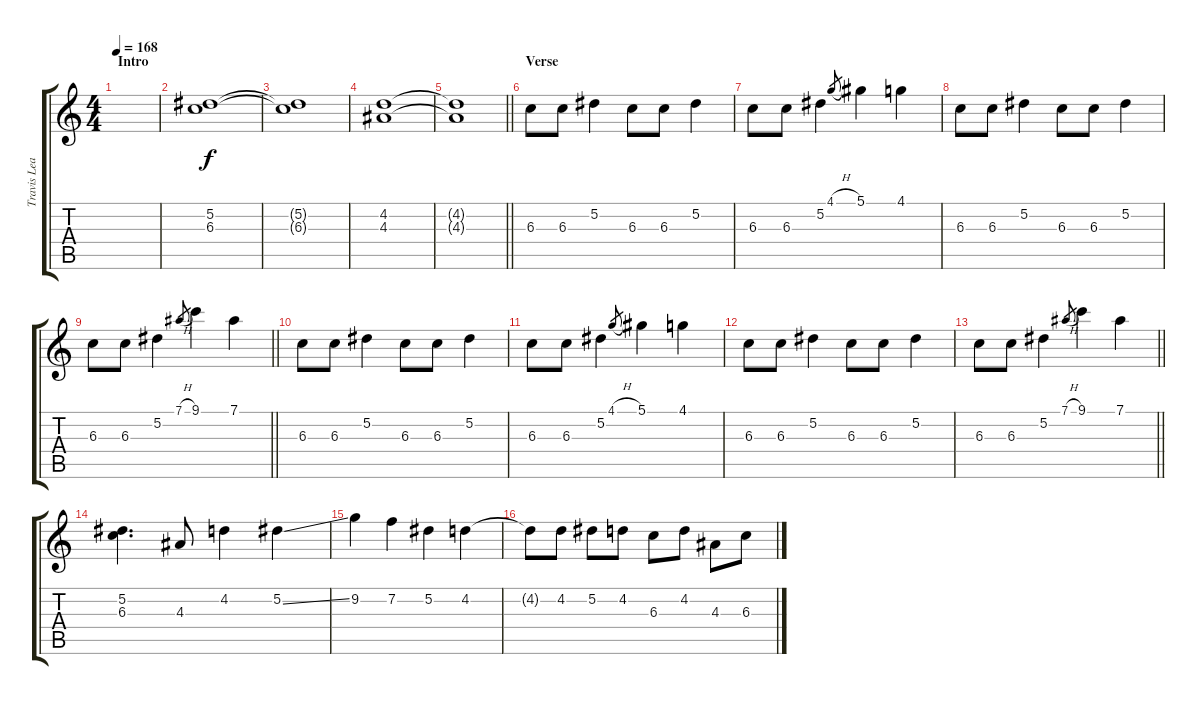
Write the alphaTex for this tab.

\track ("Travis Lead" "Travis Lea") {instrument electricguitarjazz}
\staff {score tabs}
\tuning (Eb4 Bb3 Gb3 Db3 Ab2 Eb2) {hide}
\ts (4 4)
\section ("" "Intro")
\tempo 168
\clef g2
\ks c
|
(5.2 6.3).1 |
(5.2{t} 6.3{t}).1 |
(4.2 4.3).1 |
\barLineRight lightlight
(4.2{t} 4.3{t}).1 |
\section ("" "Verse")
6.3.8 6.3.8 5.2.4 6.3.8 6.3.8 5.2.4 |
6.3.8 6.3.8 5.2.4 4.1{h}.8{gr} 5.1.4 4.1.4 |
6.3.8 6.3.8 5.2.4 6.3.8 6.3.8 5.2.4 |
\barLineRight lightlight
6.3.8 6.3.8 5.2.4 7.1{h}.8{gr} 9.1.4 7.1.4 |
6.3.8 6.3.8 5.2.4 6.3.8 6.3.8 5.2.4 |
6.3.8 6.3.8 5.2.4 4.1{h}.8{gr} 5.1.4 4.1.4 |
6.3.8 6.3.8 5.2.4 6.3.8 6.3.8 5.2.4 |
\barLineRight lightlight
6.3.8 6.3.8 5.2.4 7.1{h}.8{gr} 9.1.4 7.1.4 |
(5.2 6.3).4{d} 4.3.8 4.2.4 5.2{ss}.4 |
9.2.4 7.2.4 5.2.4 4.2.4 |
4.2{t}.8 4.2.8 5.2.8 4.2.8 6.3.8 4.2.8 4.3.8 6.3.8
